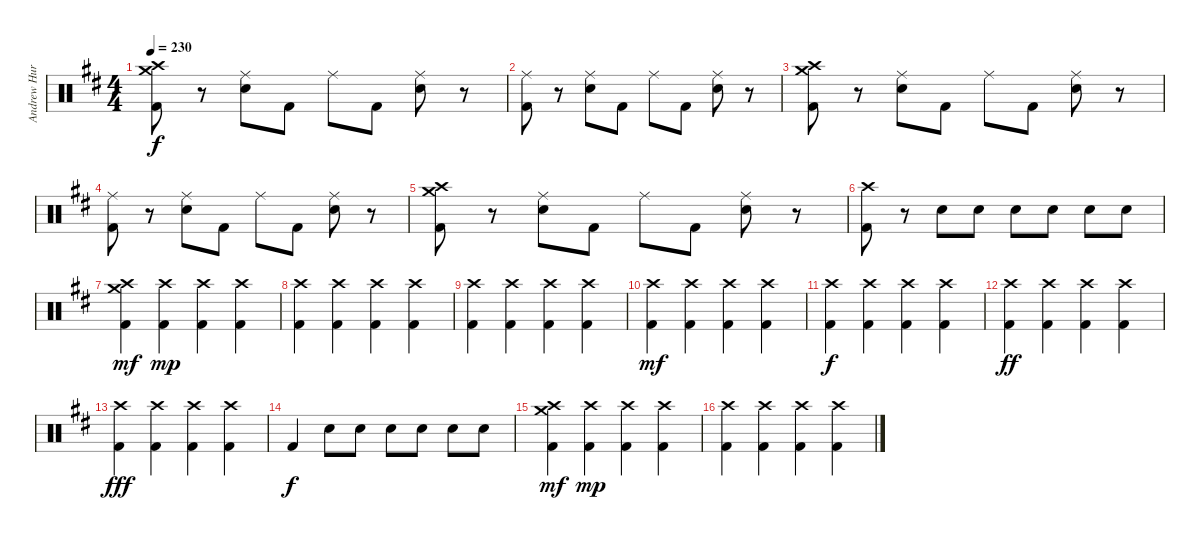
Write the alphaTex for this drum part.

\track ("Andrew Hurley" "Andrew Hur") {instrument percussion}
\staff {score}
\articulation defaults
\ts (4 4)
\tempo 230
\clef neutral
\ks d
("Crash high (hit)" "Crash medium (hit)" "Kick (hit) 2").8{dy f} r.8 ("Ride (middle)" "Electric Snare (hit)").8 "Kick (hit) 2".8 "Ride (middle)".8 "Kick (hit) 2".8 ("Ride (middle)" "Electric Snare (hit)").8 r.8 |
("Ride (middle)" "Kick (hit) 2").8 r.8 ("Ride (middle)" "Electric Snare (hit)").8 "Kick (hit) 2".8 "Ride (middle)".8 "Kick (hit) 2".8 ("Ride (middle)" "Electric Snare (hit)").8 r.8 |
("Crash high (hit)" "Crash medium (hit)" "Kick (hit) 2").8 r.8 ("Ride (middle)" "Electric Snare (hit)").8 "Kick (hit) 2".8 "Ride (middle)".8 "Kick (hit) 2".8 ("Ride (middle)" "Electric Snare (hit)").8 r.8 |
("Ride (middle)" "Kick (hit) 2").8 r.8 ("Ride (middle)" "Electric Snare (hit)").8 "Kick (hit) 2".8 "Ride (middle)".8 "Kick (hit) 2".8 ("Ride (middle)" "Electric Snare (hit)").8 r.8 |
("Crash high (hit)" "Crash medium (hit)" "Kick (hit) 2").8 r.8 ("Ride (middle)" "Electric Snare (hit)").8 "Kick (hit) 2".8 "Ride (middle)".8 "Kick (hit) 2".8 ("Ride (middle)" "Electric Snare (hit)").8 r.8 |
("Crash high (hit)" "Kick (hit) 2").8 r.8 "Electric Snare (hit)".8 "Electric Snare (hit)".8 "Electric Snare (hit)".8 "Electric Snare (hit)".8 "Electric Snare (hit)".8 "Electric Snare (hit)".8 |
("Crash high (hit)" "Crash medium (hit)" "Kick (hit) 2").4{dy mf} ("Crash high (hit)" "Kick (hit) 2").4{dy mp} ("Crash high (hit)" "Kick (hit) 2").4 ("Crash high (hit)" "Kick (hit) 2").4 |
("Crash high (hit)" "Kick (hit) 2").4 ("Crash high (hit)" "Kick (hit) 2").4 ("Crash high (hit)" "Kick (hit) 2").4 ("Crash high (hit)" "Kick (hit) 2").4 |
("Crash high (hit)" "Kick (hit) 2").4 ("Crash high (hit)" "Kick (hit) 2").4 ("Crash high (hit)" "Kick (hit) 2").4 ("Crash high (hit)" "Kick (hit) 2").4 |
("Crash high (hit)" "Kick (hit) 2").4{dy mf} ("Crash high (hit)" "Kick (hit) 2").4 ("Crash high (hit)" "Kick (hit) 2").4 ("Crash high (hit)" "Kick (hit) 2").4 |
("Crash high (hit)" "Kick (hit) 2").4{dy f} ("Crash high (hit)" "Kick (hit) 2").4 ("Crash high (hit)" "Kick (hit) 2").4 ("Crash high (hit)" "Kick (hit) 2").4 |
("Crash high (hit)" "Kick (hit) 2").4{dy ff} ("Crash high (hit)" "Kick (hit) 2").4 ("Crash high (hit)" "Kick (hit) 2").4 ("Crash high (hit)" "Kick (hit) 2").4 |
("Crash high (hit)" "Kick (hit) 2").4{dy fff} ("Crash high (hit)" "Kick (hit) 2").4 ("Crash high (hit)" "Kick (hit) 2").4 ("Crash high (hit)" "Kick (hit) 2").4 |
"Kick (hit) 2".4{dy f} "Electric Snare (hit)".8 "Electric Snare (hit)".8 "Electric Snare (hit)".8 "Electric Snare (hit)".8 "Electric Snare (hit)".8 "Electric Snare (hit)".8 |
("Crash high (hit)" "Crash medium (hit)" "Kick (hit) 2").4{dy mf} ("Crash high (hit)" "Kick (hit) 2").4{dy mp} ("Crash high (hit)" "Kick (hit) 2").4 ("Crash high (hit)" "Kick (hit) 2").4 |
("Crash high (hit)" "Kick (hit) 2").4 ("Crash high (hit)" "Kick (hit) 2").4 ("Crash high (hit)" "Kick (hit) 2").4 ("Crash high (hit)" "Kick (hit) 2").4
